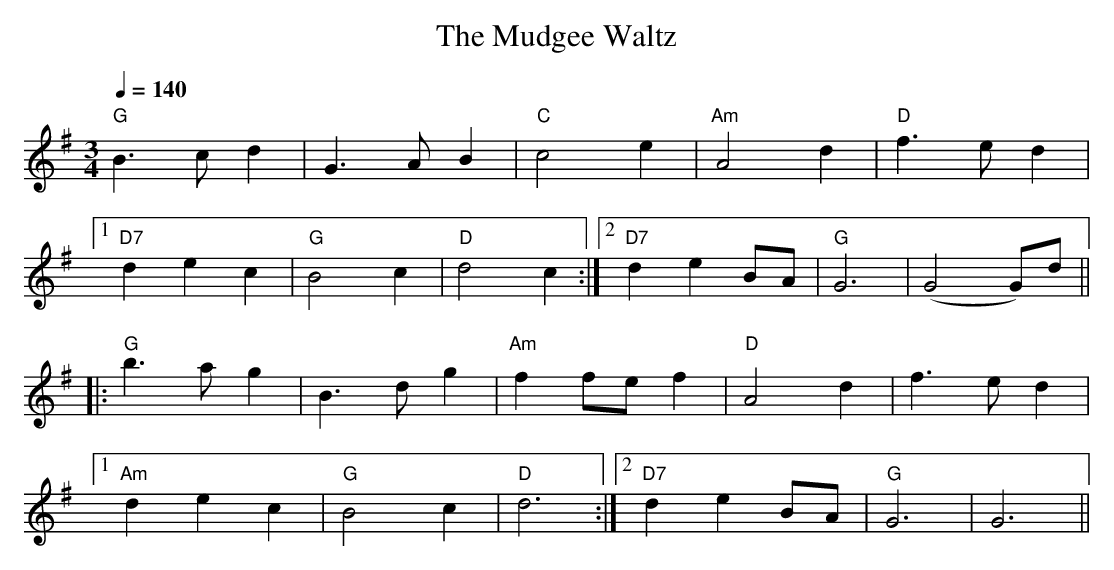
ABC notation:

X:1
T: Mudgee Waltz, The
M: 3/4
L: 1/8
K: Gmaj
Q: 1/4=140
"G" B2>c2 d2 | G2>A2 B2 | "C" c4 e2 | "Am" A4 d2 | "D" f2>e2 d2 |
[1 "D7" d2 e2 c2 | "G" B4 c2 | "D" d4 c2 :|\
[2 "D7" d2 e2 BA | "G" G6 | (G4 G)d ||
|: "G" b2>a2 g2 | B2>d2 g2 | "Am" f2 fe f2 | "D" A4 d2 | f2>e2 d2 |
[1 "Am" d2 e2 c2 | "G" B4 c2 | "D" d6 :|\
[2 "D7" d2 e2 BA | "G" G6 | G6 ||
